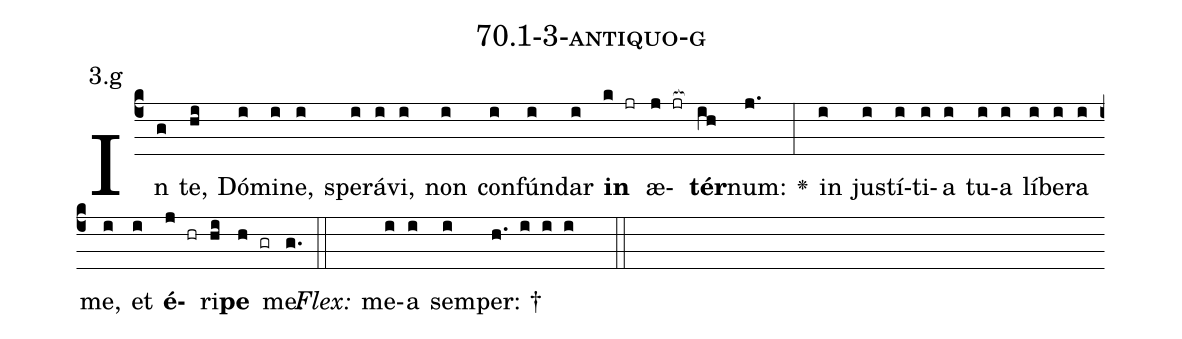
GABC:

name: 70.1-3-antiquo-g;
annotation: 3.g;
%%
(c4)In(g) te,(hi) Dó(i)mi(i)ne,(i) spe(i)rá(i)vi,(i) non(i) con(i)fún(i)dar(i) <b>in</b>(k jr) æ(j jr[ocb:1{])<b>tér</b>(ih[ocb:0}])num:(j.) <v>\greheightstar</v>(:) in(i) jus(i)tí(i)ti(i)a(i) tu(i)a(i) lí(i)be(i)ra(i) me,(i) et(i) <b>é</b>(j hr)ri(hi)<b>pe</b>(h gr) me.(g.) (::)
<i>Flex:</i>()  me(i)a(i) sem(i)per: †(h. i i i  ::)

%E(i) u(i) o(j) u(hi) a(h) e.(g.) (::)
